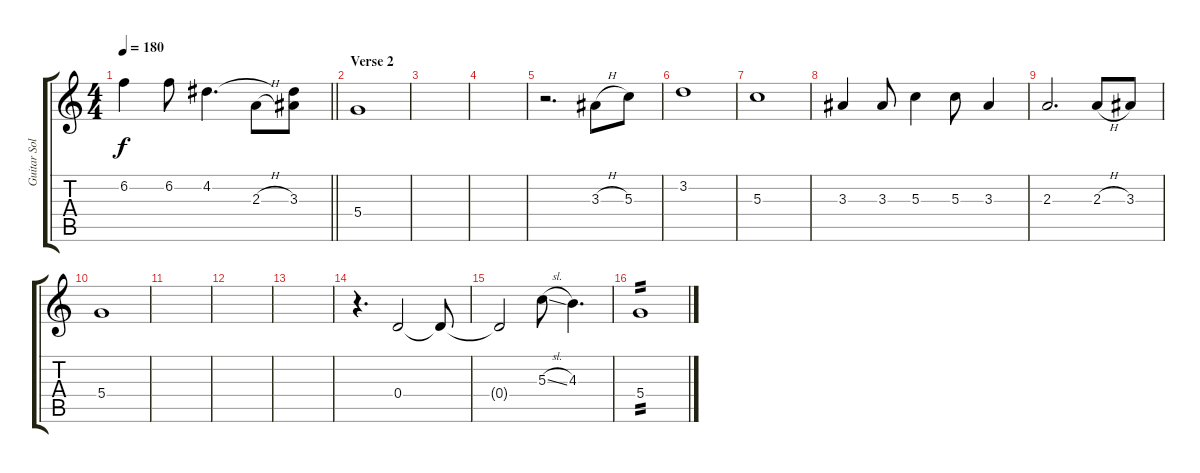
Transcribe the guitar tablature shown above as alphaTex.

\track ("Guitar Solo" "Guitar Sol") {instrument electricguitarjazz}
\staff {score tabs}
\tuning (E4 B3 G3 D3 A2 E2) {hide}
\ts (4 4)
\tempo 180
\clef g2
\barLineRight lightlight
\ks c
6.2.4{dy f} 6.2.8 4.2.4{d} 2.3{h}.8 (4.2{t} 3.3).8 |
\section ("" "Verse 2")
5.4.1 |
|
|
r.2{d} 3.3{h}.8 5.3.8 |
3.2.1 |
5.3.1 |
3.3.4 3.3.8 5.3.4 5.3.8 3.3.4 |
2.3.2{d} 2.3{h}.8 3.3.8 |
5.4.1 |
|
|
|
r.4{d} 0.4.2 0.4{t}.8 |
0.4{t}.2 5.3{sl}.8{volume 6 instrument electricguitarjazz} 4.3.4{d} |
5.4.1{tp 2 volume 10 instrument electricguitarjazz}
